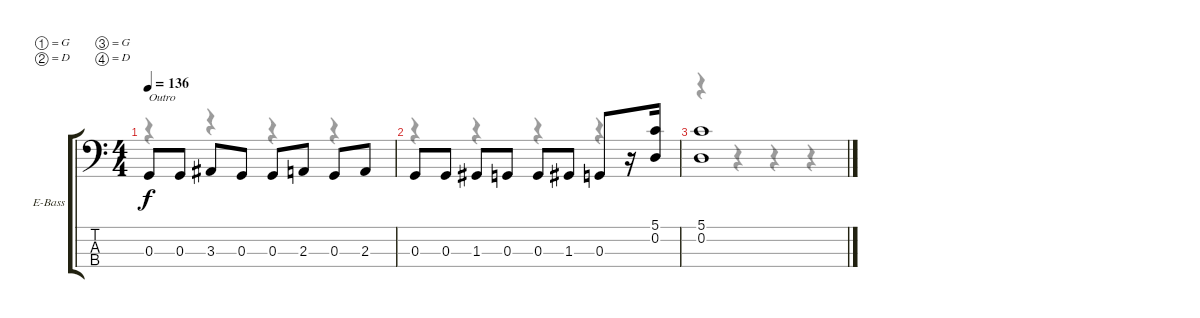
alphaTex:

\bracketExtendMode groupsimilarinstruments
\firstSystemTrackNameOrientation horizontal
\otherSystemsTrackNameOrientation horizontal
\track ("Bass" "E-Bass") {instrument electricbassfinger}
\staff {score tabs}
\tuning (G2 D2 G1 D1)
\voice
\ts (4 4)
\tempo 136
\clef f4
\ks c
0.3.8{txt "Outro" dy f} 0.3.8 3.3.8 0.3.8 0.3.8 2.3.8 0.3.8 2.3.8 |
0.3.8 0.3.8 1.3.8 0.3.8 0.3.8 1.3.8 0.3.8 r.16 (5.1 0.2).16 |
(5.1 0.2).1
\voice
\clef f4
\ottava regular
\simile none
\ks c
r.4{dy mf} r.4 r.4 r.4 |
r.4 r.4 r.4 r.4 |
r.4 r.4 r.4 r.4
